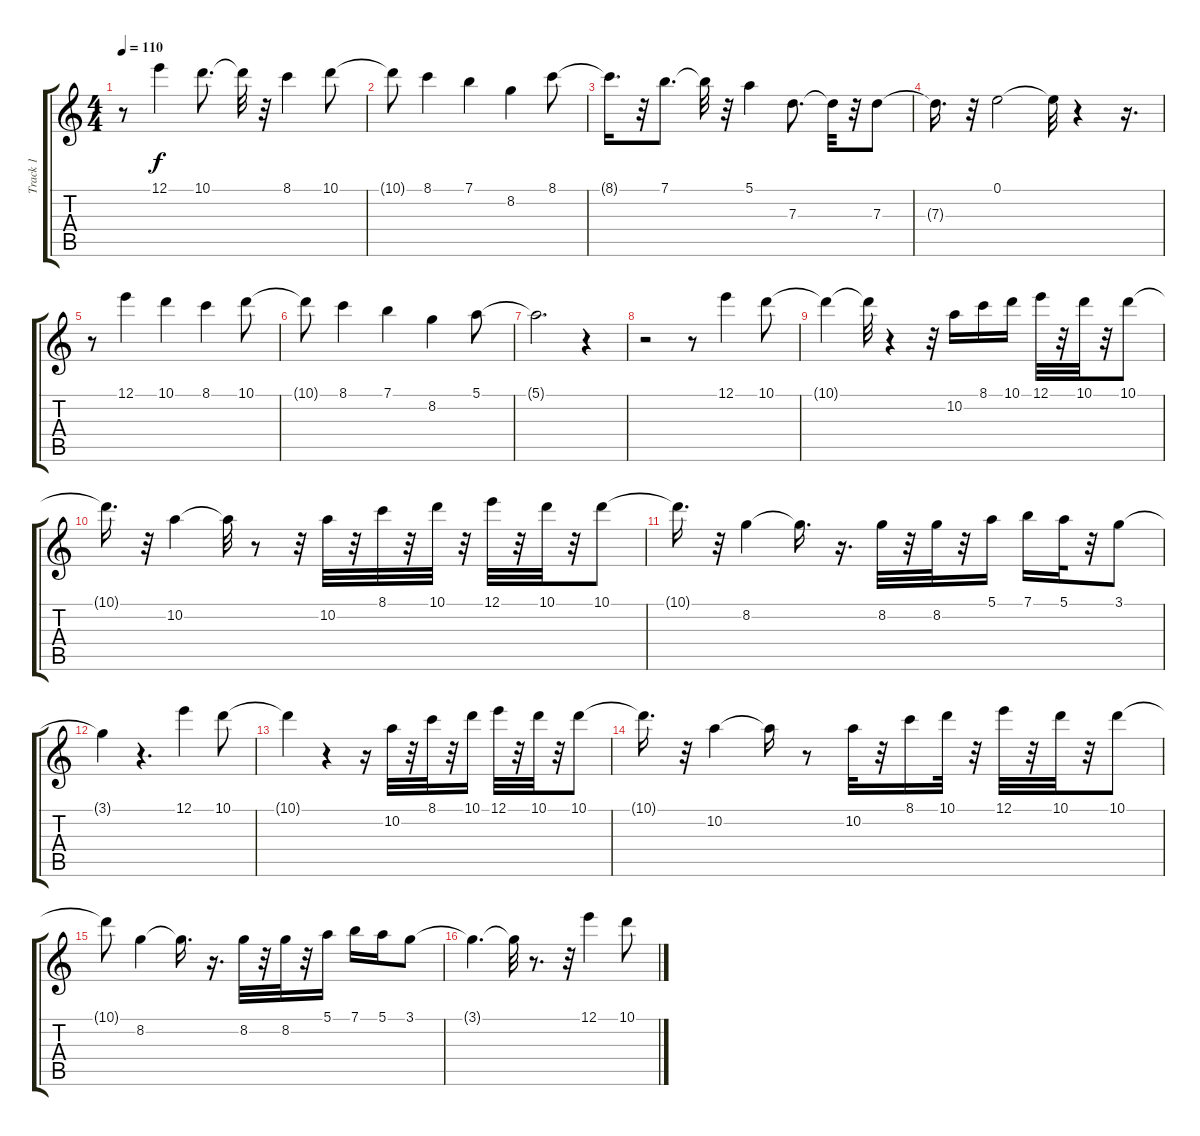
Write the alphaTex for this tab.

\track ("Track 1" "Track 1") {instrument acousticguitarsteel}
\staff {score tabs}
\tuning (E4 B3 G3 D3 A2 E2) {hide}
\ts (4 4)
\tempo 110
\clef g2
\ks c
r.8{dy f} 12.1.4 10.1.8{d} 10.1{t}.32 r.32 8.1.4 10.1.8 |
10.1{t}.8 8.1.4 7.1.4 8.2.4 8.1.8 |
8.1{t}.16{d} r.32 7.1.8{d} 7.1{t}.32 r.32 5.1.4 7.3.8{d} 7.3{t}.32 r.32 7.3.8 |
7.3{t}.16{d} r.32 0.1.2 0.1{t}.32 r.4 r.16{d} |
r.8 12.1.4 10.1.4 8.1.4 10.1.8 |
10.1{t}.8 8.1.4 7.1.4 8.2.4 5.1.8 |
5.1{t}.2{d} r.4 |
r.2 r.8 12.1.4 10.1.8 |
10.1{t}.4 10.1{t}.32 r.4 r.32 10.2.16 8.1.16 10.1.16 12.1.32 r.32 10.1.32 r.32 10.1.8 |
10.1{t}.16{d} r.32 10.2.4 10.2{t}.32 r.8 r.32 10.2.32 r.32 8.1.32 r.32 10.1.32 r.32 12.1.32 r.32 10.1.32 r.32 10.1.8 |
10.1{t}.16{d} r.32 8.2.4 8.2{t}.16{d} r.16{d} 8.2.32 r.32 8.2.32 r.32 5.1.16 7.1.16 5.1.32 r.32 3.1.8 |
3.1{t}.4 r.4{d} 12.1.4 10.1.8 |
10.1{t}.4 r.4 r.16 10.2.32 r.32 8.1.32 r.32 10.1.16 12.1.32 r.32 10.1.32 r.32 10.1.8 |
10.1{t}.16{d} r.32 10.2.4 10.2{t}.16 r.8 10.2.32 r.32 8.1.16 10.1.32 r.32 12.1.32 r.32 10.1.32 r.32 10.1.8 |
10.1{t}.8 8.2.4 8.2{t}.16{d} r.16{d} 8.2.32 r.32 8.2.32 r.32 5.1.16 7.1.16 5.1.16 3.1.8 |
3.1{t}.4{d} 3.1{t}.32 r.8{d} r.32 12.1.4 10.1.8
